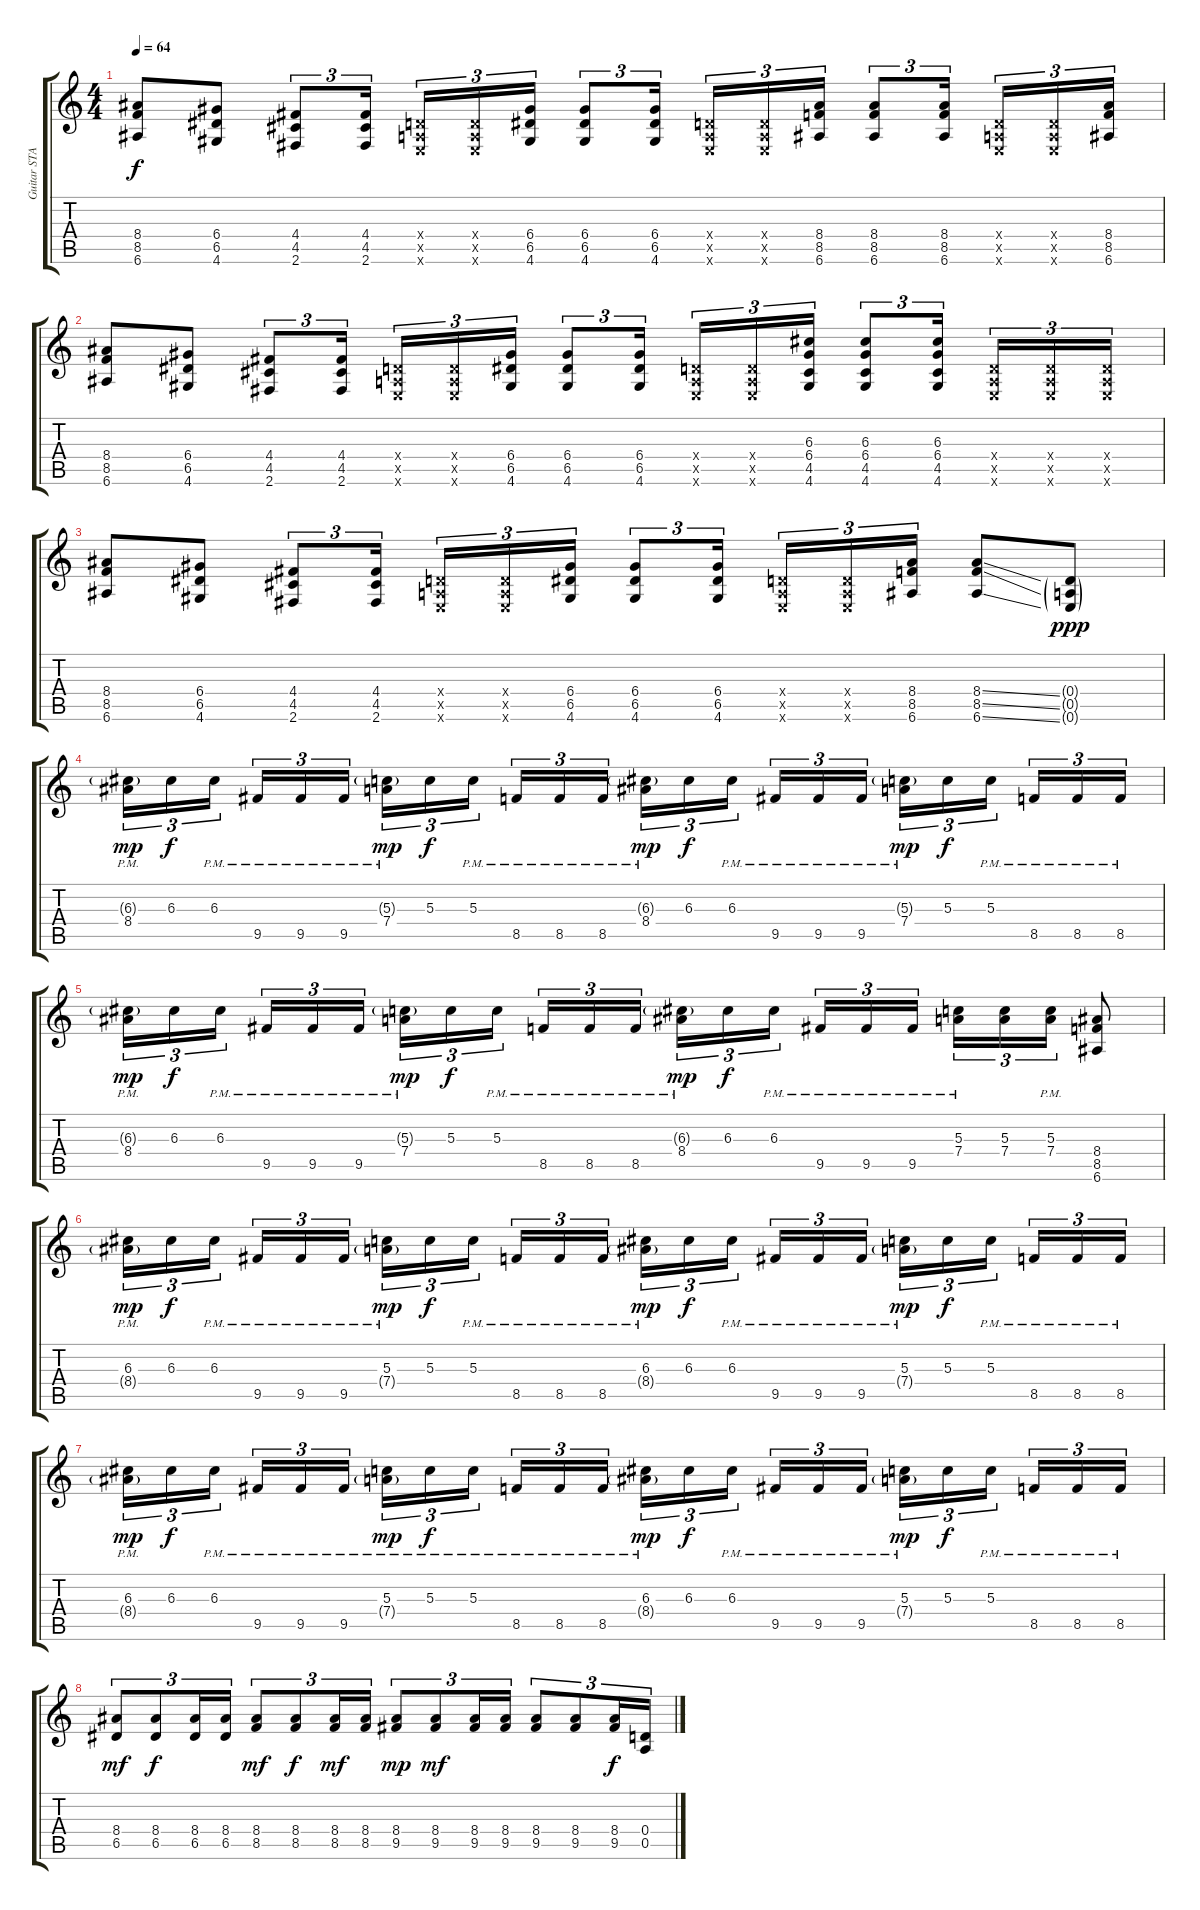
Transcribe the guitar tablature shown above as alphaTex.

\track ("Guitar STANDARD TWO" "Guitar STA") {instrument overdrivenguitar}
\staff {score tabs}
\tuning (E4 B3 G3 D3 A2 E2) {hide}
\ts (4 4)
\tempo 64
\clef g2
\ks c
(8.4 8.5 6.6).8{dy f} (6.4 6.5 4.6).8 (4.4 4.5 2.6).8{tu (3 2)} (4.4 4.5 2.6).16{tu (3 2)} (0.4{x} 0.5{x} 0.6{x}).16{tu (3 2)} (0.4{x} 0.5{x} 0.6{x}).16{tu (3 2)} (6.4 6.5 4.6).16{tu (3 2)} (6.4 6.5 4.6).8{tu (3 2)} (6.4 6.5 4.6).16{tu (3 2)} (0.4{x} 0.5{x} 0.6{x}).16{tu (3 2)} (0.4{x} 0.5{x} 0.6{x}).16{tu (3 2)} (8.4 8.5 6.6).16{tu (3 2)} (8.4 8.5 6.6).8{tu (3 2)} (8.4 8.5 6.6).16{tu (3 2)} (0.4{x} 0.5{x} 0.6{x}).16{tu (3 2)} (0.4{x} 0.5{x} 0.6{x}).16{tu (3 2)} (8.4 8.5 6.6).16{tu (3 2)} |
(8.4 8.5 6.6).8 (6.4 6.5 4.6).8 (4.4 4.5 2.6).8{tu (3 2)} (4.4 4.5 2.6).16{tu (3 2)} (0.4{x} 0.5{x} 0.6{x}).16{tu (3 2)} (0.4{x} 0.5{x} 0.6{x}).16{tu (3 2)} (6.4 6.5 4.6).16{tu (3 2)} (6.4 6.5 4.6).8{tu (3 2)} (6.4 6.5 4.6).16{tu (3 2)} (0.4{x} 0.5{x} 0.6{x}).16{tu (3 2)} (0.4{x} 0.5{x} 0.6{x}).16{tu (3 2)} (6.3 6.4 4.5 4.6).16{tu (3 2)} (6.3 6.4 4.5 4.6).8{tu (3 2)} (6.3 6.4 4.5 4.6).16{tu (3 2)} (0.4{x} 0.5{x} 0.6{x}).16{tu (3 2)} (0.4{x} 0.5{x} 0.6{x}).16{tu (3 2)} (0.4{x} 0.5{x} 0.6{x}).16{tu (3 2)} |
(8.4 8.5 6.6).8 (6.4 6.5 4.6).8 (4.4 4.5 2.6).8{tu (3 2)} (4.4 4.5 2.6).16{tu (3 2)} (0.4{x} 0.5{x} 0.6{x}).16{tu (3 2)} (0.4{x} 0.5{x} 0.6{x}).16{tu (3 2)} (6.4 6.5 4.6).16{tu (3 2)} (6.4 6.5 4.6).8{tu (3 2)} (6.4 6.5 4.6).16{tu (3 2)} (0.4{x} 0.5{x} 0.6{x}).16{tu (3 2)} (0.4{x} 0.5{x} 0.6{x}).16{tu (3 2)} (8.4 8.5 6.6).16{tu (3 2)} (8.4{ss} 8.5{ss} 6.6{ss}).8 (0.4{g} 0.5{g} 0.6{g}).8{dy ppp} |
(6.3{g pm} 8.4{pm}).16{tu (3 2) dy mp instrument electricguitarmuted} 6.3.16{tu (3 2) dy f} 6.3{pm}.16{tu (3 2)} 9.5{pm}.16{tu (3 2)} 9.5{pm}.16{tu (3 2)} 9.5{pm}.16{tu (3 2)} (5.3{g pm} 7.4{pm}).16{tu (3 2) dy mp} 5.3.16{tu (3 2) dy f} 5.3{pm}.16{tu (3 2)} 8.5{pm}.16{tu (3 2)} 8.5{pm}.16{tu (3 2)} 8.5{pm}.16{tu (3 2)} (6.3{g pm} 8.4{pm}).16{tu (3 2) dy mp} 6.3.16{tu (3 2) dy f} 6.3{pm}.16{tu (3 2)} 9.5{pm}.16{tu (3 2)} 9.5{pm}.16{tu (3 2)} 9.5{pm}.16{tu (3 2)} (5.3{g pm} 7.4{pm}).16{tu (3 2) dy mp} 5.3.16{tu (3 2) dy f} 5.3{pm}.16{tu (3 2)} 8.5{pm}.16{tu (3 2)} 8.5{pm}.16{tu (3 2)} 8.5{pm}.16{tu (3 2)} |
(6.3{g pm} 8.4{pm}).16{tu (3 2) dy mp} 6.3.16{tu (3 2) dy f} 6.3{pm}.16{tu (3 2)} 9.5{pm}.16{tu (3 2)} 9.5{pm}.16{tu (3 2)} 9.5{pm}.16{tu (3 2)} (5.3{g pm} 7.4{pm}).16{tu (3 2) dy mp} 5.3.16{tu (3 2) dy f} 5.3{pm}.16{tu (3 2)} 8.5{pm}.16{tu (3 2)} 8.5{pm}.16{tu (3 2)} 8.5{pm}.16{tu (3 2)} (6.3{g pm} 8.4{pm}).16{tu (3 2) dy mp} 6.3.16{tu (3 2) dy f} 6.3{pm}.16{tu (3 2)} 9.5{pm}.16{tu (3 2)} 9.5{pm}.16{tu (3 2)} 9.5{pm}.16{tu (3 2)} (5.3{pm} 7.4{pm}).16{tu (3 2)} (5.3 7.4).16{tu (3 2)} (5.3{pm} 7.4{pm}).16{tu (3 2)} (8.4 8.5 6.6).8{instrument overdrivenguitar} |
(6.3{pm} 8.4{g pm}).16{tu (3 2) dy mp balance 16 instrument electricguitarmuted} 6.3.16{tu (3 2) dy f} 6.3{pm}.16{tu (3 2)} 9.5{pm}.16{tu (3 2)} 9.5{pm}.16{tu (3 2)} 9.5{pm}.16{tu (3 2)} (5.3 7.4{g pm}).16{tu (3 2) dy mp} 5.3.16{tu (3 2) dy f} 5.3{pm}.16{tu (3 2)} 8.5{pm}.16{tu (3 2)} 8.5{pm}.16{tu (3 2)} 8.5{pm}.16{tu (3 2)} (6.3 8.4{g pm}).16{tu (3 2) dy mp} 6.3.16{tu (3 2) dy f} 6.3{pm}.16{tu (3 2)} 9.5{pm}.16{tu (3 2)} 9.5{pm}.16{tu (3 2)} 9.5{pm}.16{tu (3 2)} (5.3{pm} 7.4{g pm}).16{tu (3 2) dy mp} 5.3.16{tu (3 2) dy f} 5.3{pm}.16{tu (3 2)} 8.5{pm}.16{tu (3 2)} 8.5{pm}.16{tu (3 2)} 8.5{pm}.16{tu (3 2)} |
(6.3{pm} 8.4{g pm}).16{tu (3 2) dy mp} 6.3.16{tu (3 2) dy f} 6.3{pm}.16{tu (3 2)} 9.5{pm}.16{tu (3 2)} 9.5{pm}.16{tu (3 2)} 9.5{pm}.16{tu (3 2)} (5.3 7.4{g pm}).16{tu (3 2) dy mp} 5.3{pm}.16{tu (3 2) dy f} 5.3{pm}.16{tu (3 2)} 8.5{pm}.16{tu (3 2)} 8.5{pm}.16{tu (3 2)} 8.5{pm}.16{tu (3 2)} (6.3 8.4{g pm}).16{tu (3 2) dy mp} 6.3.16{tu (3 2) dy f} 6.3{pm}.16{tu (3 2)} 9.5{pm}.16{tu (3 2)} 9.5{pm}.16{tu (3 2)} 9.5{pm}.16{tu (3 2)} (5.3{pm} 7.4{g pm}).16{tu (3 2) dy mp} 5.3.16{tu (3 2) dy f} 5.3{pm}.16{tu (3 2)} 8.5{pm}.16{tu (3 2)} 8.5{pm}.16{tu (3 2)} 8.5{pm}.16{tu (3 2)} |
(8.4 6.5).8{tu (3 2) dy mf} (8.4 6.5).8{tu (3 2) dy f} (8.4 6.5).16{tu (3 2)} (8.4 6.5).16{tu (3 2)} (8.4 8.5).8{tu (3 2) dy mf} (8.4 8.5).8{tu (3 2) dy f} (8.4 8.5).16{tu (3 2) dy mf} (8.4 8.5).16{tu (3 2)} (8.4 9.5).8{tu (3 2) dy mp} (8.4 9.5).8{tu (3 2) dy mf} (8.4 9.5).16{tu (3 2)} (8.4 9.5).16{tu (3 2)} (8.4 9.5).8{tu (3 2)} (8.4 9.5).8{tu (3 2)} (8.4 9.5).16{tu (3 2) dy f} (0.4 0.5).16{tu (3 2)}
